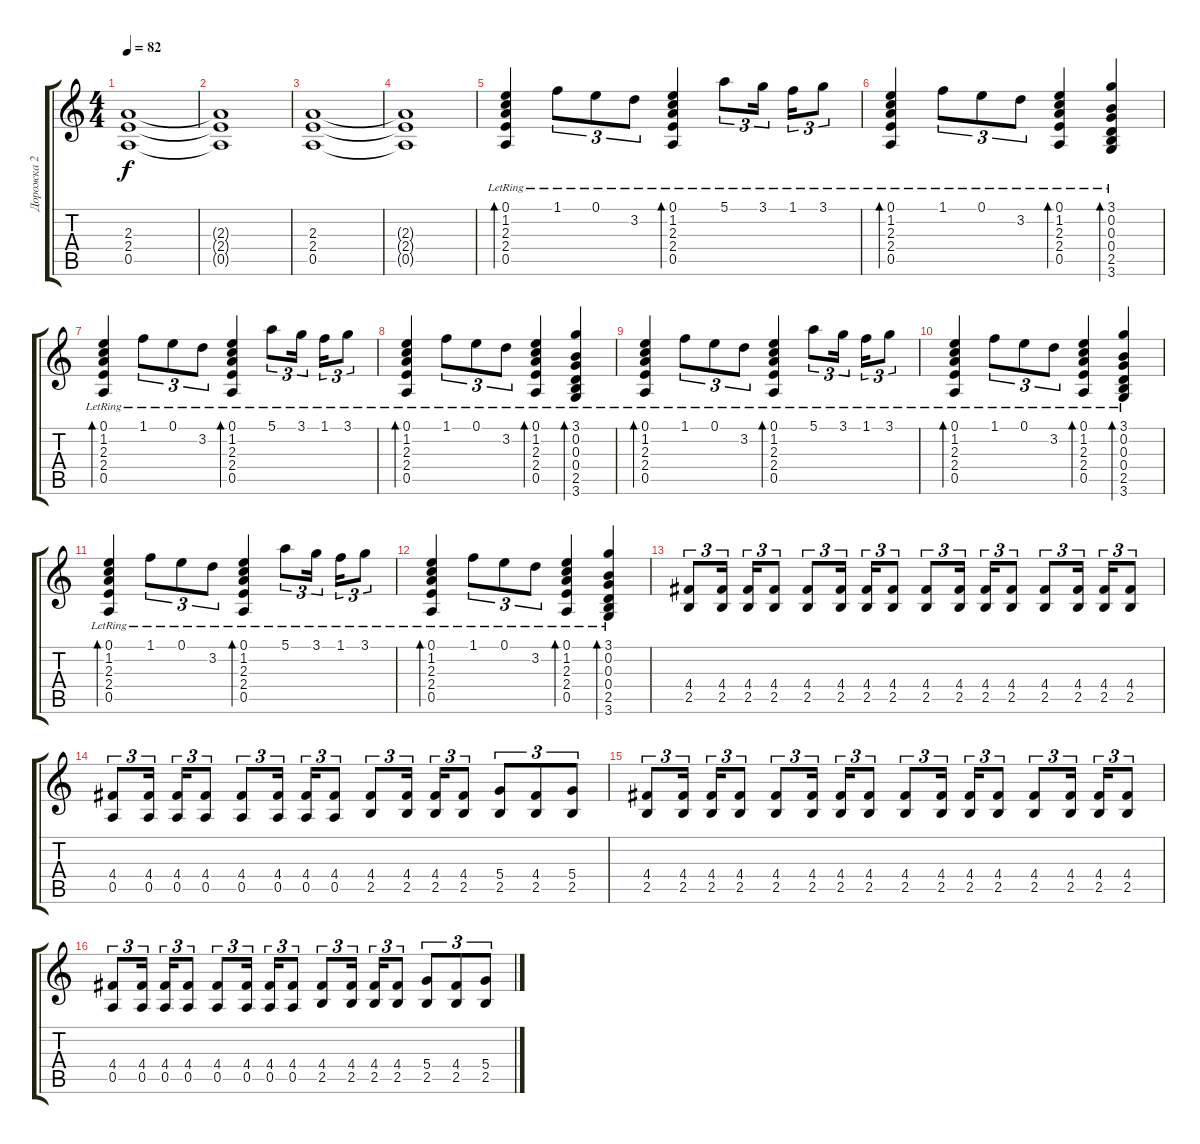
\track ("Дорожка 2" "Дорожка 2") {instrument acousticguitarsteel}
\staff {score tabs}
\tuning (E4 B3 G3 D3 A2 E2) {hide}
\ts (4 4)
\tempo 82
\clef g2
\ks c
(2.3 2.4 0.5).1{dy f instrument distortionguitar} |
(2.3{t} 2.4{t} 0.5{t}).1 |
(2.3 2.4 0.5).1{instrument distortionguitar} |
(2.3{t} 2.4{t} 0.5{t}).1 |
(0.1{lr} 1.2{lr} 2.3{lr} 2.4{lr} 0.5{lr}).4{bd 60 instrument acousticguitarsteel} 1.1{lr}.8{tu (3 2)} 0.1{lr}.8{tu (3 2)} 3.2{lr}.8{tu (3 2)} (0.1{lr} 1.2{lr} 2.3{lr} 2.4{lr} 0.5{lr}).4{bd 60} 5.1{lr}.8{tu (3 2)} 3.1{lr}.16{tu (3 2)} 1.1{lr}.16{tu (3 2)} 3.1{lr}.8{tu (3 2)} |
(0.1{lr} 1.2{lr} 2.3{lr} 2.4{lr} 0.5{lr}).4{bd 60} 1.1{lr}.8{tu (3 2)} 0.1{lr}.8{tu (3 2)} 3.2{lr}.8{tu (3 2)} (0.1{lr} 1.2{lr} 2.3{lr} 2.4{lr} 0.5{lr}).4{bd 60} (3.1{lr} 0.2{lr} 0.3{lr} 0.4{lr} 2.5{lr} 3.6{lr}).4{bd 60} |
(0.1{lr} 1.2{lr} 2.3{lr} 2.4{lr} 0.5{lr}).4{bd 60} 1.1{lr}.8{tu (3 2)} 0.1{lr}.8{tu (3 2)} 3.2{lr}.8{tu (3 2)} (0.1{lr} 1.2{lr} 2.3{lr} 2.4{lr} 0.5{lr}).4{bd 60} 5.1{lr}.8{tu (3 2)} 3.1{lr}.16{tu (3 2)} 1.1{lr}.16{tu (3 2)} 3.1{lr}.8{tu (3 2)} |
(0.1{lr} 1.2{lr} 2.3{lr} 2.4{lr} 0.5{lr}).4{bd 60} 1.1{lr}.8{tu (3 2)} 0.1{lr}.8{tu (3 2)} 3.2{lr}.8{tu (3 2)} (0.1{lr} 1.2{lr} 2.3{lr} 2.4{lr} 0.5{lr}).4{bd 60} (3.1{lr} 0.2{lr} 0.3{lr} 0.4{lr} 2.5{lr} 3.6{lr}).4{bd 60} |
(0.1{lr} 1.2{lr} 2.3{lr} 2.4{lr} 0.5{lr}).4{bd 60} 1.1{lr}.8{tu (3 2)} 0.1{lr}.8{tu (3 2)} 3.2{lr}.8{tu (3 2)} (0.1{lr} 1.2{lr} 2.3{lr} 2.4{lr} 0.5{lr}).4{bd 60} 5.1{lr}.8{tu (3 2)} 3.1{lr}.16{tu (3 2)} 1.1{lr}.16{tu (3 2)} 3.1{lr}.8{tu (3 2)} |
(0.1{lr} 1.2{lr} 2.3{lr} 2.4{lr} 0.5{lr}).4{bd 60} 1.1{lr}.8{tu (3 2)} 0.1{lr}.8{tu (3 2)} 3.2{lr}.8{tu (3 2)} (0.1{lr} 1.2{lr} 2.3{lr} 2.4{lr} 0.5{lr}).4{bd 60} (3.1{lr} 0.2{lr} 0.3{lr} 0.4{lr} 2.5{lr} 3.6{lr}).4{bd 60} |
(0.1{lr} 1.2{lr} 2.3{lr} 2.4{lr} 0.5{lr}).4{bd 60} 1.1{lr}.8{tu (3 2)} 0.1{lr}.8{tu (3 2)} 3.2{lr}.8{tu (3 2)} (0.1{lr} 1.2{lr} 2.3{lr} 2.4{lr} 0.5{lr}).4{bd 60} 5.1{lr}.8{tu (3 2)} 3.1{lr}.16{tu (3 2)} 1.1{lr}.16{tu (3 2)} 3.1{lr}.8{tu (3 2)} |
(0.1{lr} 1.2{lr} 2.3{lr} 2.4{lr} 0.5{lr}).4{bd 60} 1.1{lr}.8{tu (3 2)} 0.1{lr}.8{tu (3 2)} 3.2{lr}.8{tu (3 2)} (0.1{lr} 1.2{lr} 2.3{lr} 2.4{lr} 0.5{lr}).4{bd 60} (3.1{lr} 0.2{lr} 0.3{lr} 0.4{lr} 2.5{lr} 3.6{lr}).4{bd 60} |
(4.4 2.5).8{tu (3 2) instrument distortionguitar} (4.4 2.5).16{tu (3 2)} (4.4 2.5).16{tu (3 2)} (4.4 2.5).8{tu (3 2)} (4.4 2.5).8{tu (3 2)} (4.4 2.5).16{tu (3 2)} (4.4 2.5).16{tu (3 2)} (4.4 2.5).8{tu (3 2)} (4.4 2.5).8{tu (3 2)} (4.4 2.5).16{tu (3 2)} (4.4 2.5).16{tu (3 2)} (4.4 2.5).8{tu (3 2)} (4.4 2.5).8{tu (3 2)} (4.4 2.5).16{tu (3 2)} (4.4 2.5).16{tu (3 2)} (4.4 2.5).8{tu (3 2)} |
(4.4 0.5).8{tu (3 2)} (4.4 0.5).16{tu (3 2)} (4.4 0.5).16{tu (3 2)} (4.4 0.5).8{tu (3 2)} (4.4 0.5).8{tu (3 2)} (4.4 0.5).16{tu (3 2)} (4.4 0.5).16{tu (3 2)} (4.4 0.5).8{tu (3 2)} (4.4 2.5).8{tu (3 2)} (4.4 2.5).16{tu (3 2)} (4.4 2.5).16{tu (3 2)} (4.4 2.5).8{tu (3 2)} (5.4 2.5).8{tu (3 2)} (4.4 2.5).8{tu (3 2)} (5.4 2.5).8{tu (3 2)} |
(4.4 2.5).8{tu (3 2)} (4.4 2.5).16{tu (3 2)} (4.4 2.5).16{tu (3 2)} (4.4 2.5).8{tu (3 2)} (4.4 2.5).8{tu (3 2)} (4.4 2.5).16{tu (3 2)} (4.4 2.5).16{tu (3 2)} (4.4 2.5).8{tu (3 2)} (4.4 2.5).8{tu (3 2)} (4.4 2.5).16{tu (3 2)} (4.4 2.5).16{tu (3 2)} (4.4 2.5).8{tu (3 2)} (4.4 2.5).8{tu (3 2)} (4.4 2.5).16{tu (3 2)} (4.4 2.5).16{tu (3 2)} (4.4 2.5).8{tu (3 2)} |
(4.4 0.5).8{tu (3 2)} (4.4 0.5).16{tu (3 2)} (4.4 0.5).16{tu (3 2)} (4.4 0.5).8{tu (3 2)} (4.4 0.5).8{tu (3 2)} (4.4 0.5).16{tu (3 2)} (4.4 0.5).16{tu (3 2)} (4.4 0.5).8{tu (3 2)} (4.4 2.5).8{tu (3 2)} (4.4 2.5).16{tu (3 2)} (4.4 2.5).16{tu (3 2)} (4.4 2.5).8{tu (3 2)} (5.4 2.5).8{tu (3 2)} (4.4 2.5).8{tu (3 2)} (5.4 2.5).8{tu (3 2)}
